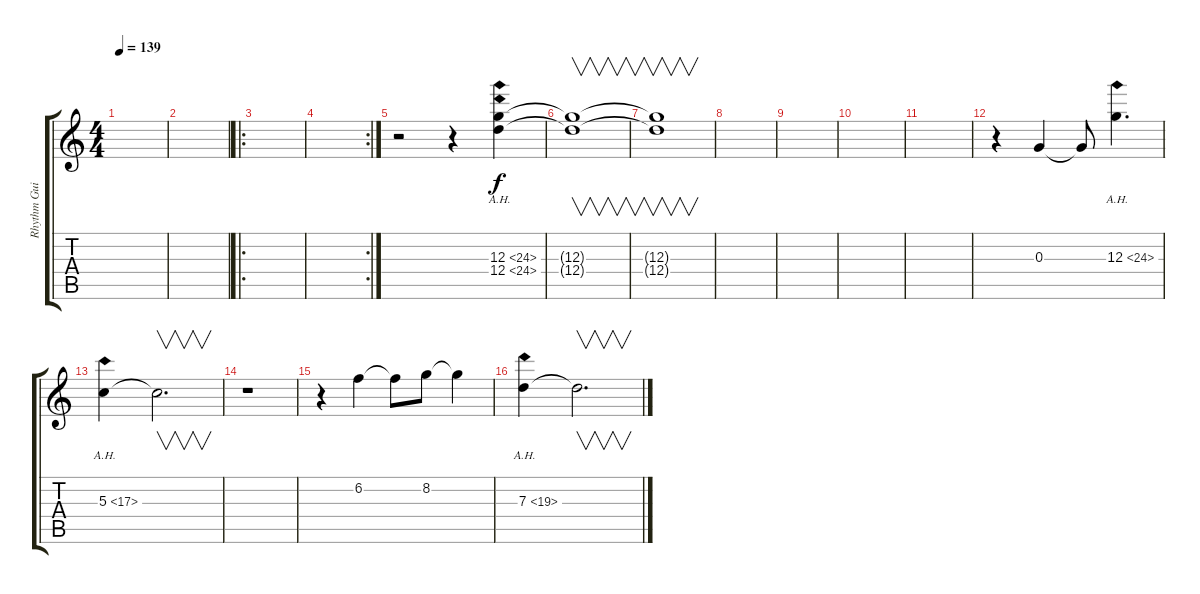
\track ("Rhythm Guitar II (David Gilmour" "Rhythm Gui") {instrument electricguitarclean}
\staff {score tabs}
\tuning (E4 B3 G3 D3 A2 E2) {hide}
\ts (4 4)
\tempo 139
\clef g2
\ks c
|
|
\ro
|
\rc 2
|
r.2{volume 13} r.4 (12.3{ah 12} 12.4{ah 12}).4 |
(12.3{t} 12.4{t}).1{v} |
(12.3{t} 12.4{t}).1{v} |
|
|
|
|
r.4 0.3.4 0.3{t}.8 12.3{ah 12}.4{d} |
5.3{ah 12}.4 5.3{t}.2{v d} |
r.1 |
r.4 6.2.4 6.2{t}.8 8.2.8 8.2{t}.4 |
7.3{ah 12}.4 7.3{t}.2{v d}
